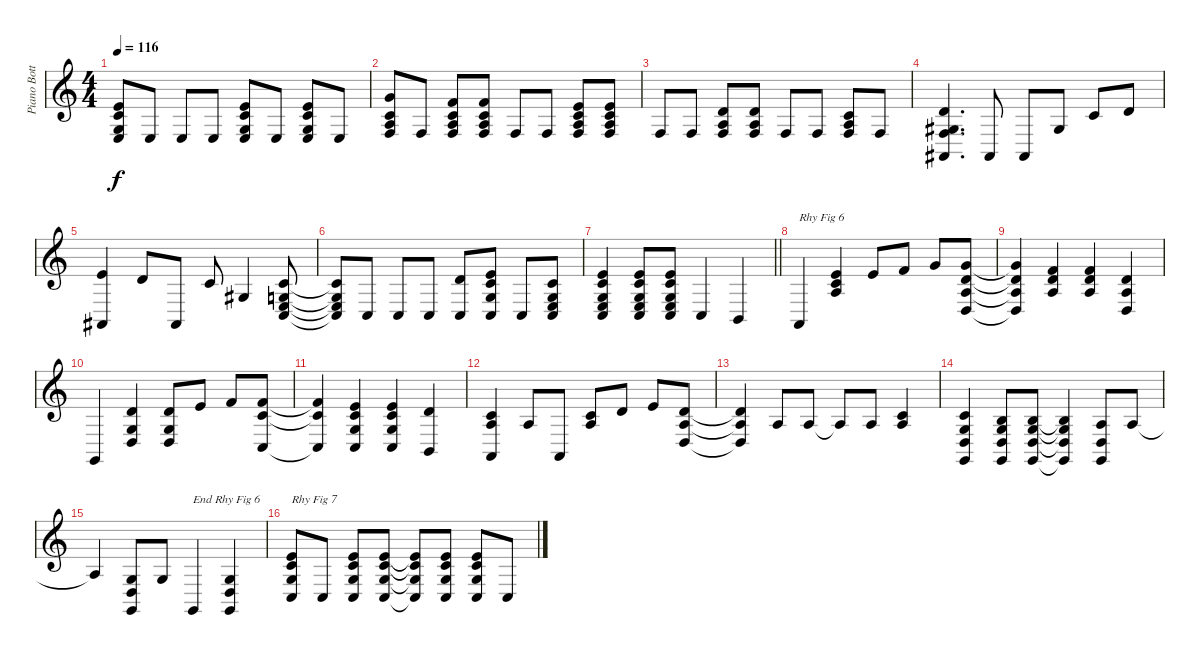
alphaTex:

\track ("Piano Bottom (Tr. 15B) / Piano Top (16B)" "Piano Bott") {instrument acousticgrandpiano}
\staff {score}
\tuning (E4 B3 G3 D3 A2 E2) {hide}
\ts (4 4)
\tempo 116
\clef g2
\ks c
(0.1 1.2 0.3 2.4).8{dy f} 2.4.8 2.4.8 2.4.8 (0.1 1.2 0.3 2.4).8 2.4.8 (0.1 1.2 0.3 2.4).8 2.4.8 |
(3.1 1.2 2.3 3.4).8 3.4.8 (1.1 1.2 2.3 3.4).8 (1.1 1.2 2.3 3.4).8 3.4.8 3.4.8 (0.1 1.2 2.3 3.4).8 (0.1 1.2 2.3 3.4).8 |
3.4.8 3.4.8 (3.2 2.3 3.4).8 (3.2 2.3 3.4).8 3.4.8 3.4.8 (1.2 2.3 3.4).8 3.4.8 |
(3.2 1.3 3.4 1.5).4{d} 1.5.8 1.5.8 1.3.8 1.2.8 3.2.8 |
(0.1 1.5).4 3.2.8 1.5.8 1.2.8 1.3.4 (1.2 0.3 2.4 3.5).8 |
(1.2{t} 0.3{t} 2.4{t} 3.5{t}).8 3.5.8 3.5.8 3.5.8 (3.2 3.5).8 (0.1 1.2 0.3 3.5).8 3.5.8 (1.2 0.3 2.4 3.5).8 |
\barLineRight lightlight
(0.1 1.2 0.3 2.4 3.5).4 (0.1 1.2 0.3 2.4 3.5).8 (0.1 1.2 0.3 2.4 3.5).8 3.5.4 2.5.4 |
0.5.4{txt "Rhy Fig 6"} (0.1 1.2 2.3).4 0.1.8 1.1.8 3.1.8 (3.1 3.2 2.3 0.4).8 |
(3.1{t} 3.2{t} 2.3{t} 0.4{t}).4 (1.1 3.2 2.3).4 (1.1 3.2 2.3).4 (3.2 2.3 0.4).4 |
3.6.4 (3.2 0.3 0.4).4 (3.2 0.3 0.4).8 0.1.8 1.1.8 (1.1 1.2 3.5).8 |
(1.1{t} 1.2{t} 3.5{t}).4 (0.1 1.2 0.3 3.5).4 (0.1 1.2 0.3 3.5).4 (3.2 2.5).4 |
(1.2 2.3 0.5).4 2.3.8 0.5.8 (1.2 2.3).8 3.2.8 0.1.8 (3.2 2.3 0.4).8 |
(3.2{t} 2.3{t} 0.4{t}).4 2.3.8 2.3.8 2.3{t}.8 2.3.8 (1.2 2.3).4 |
(1.2 0.3 0.4 3.6).4 (0.2 0.3 0.4 3.6).8 (0.2 0.3 0.4 3.6).8 (0.2{t} 0.3{t} 0.4{t} 3.6{t}).4 (2.3 0.4 3.6).8 2.3.8 |
2.3{t}.4 (0.3 0.4 3.6).8 0.3.8 3.6.4{txt "End Rhy Fig 6"} (0.3 0.4 3.6).4 |
(0.1 1.2 0.3 3.5).8{txt "Rhy Fig 7"} 3.5.8 (0.1 1.2 0.3 3.5).8 (0.1 1.2 0.3 3.5).8 (0.1{t} 1.2{t} 0.3{t} 3.5{t}).8 (0.1 1.2 0.3 3.5).8 (0.1 1.2 0.3 3.5).8 3.5.8
